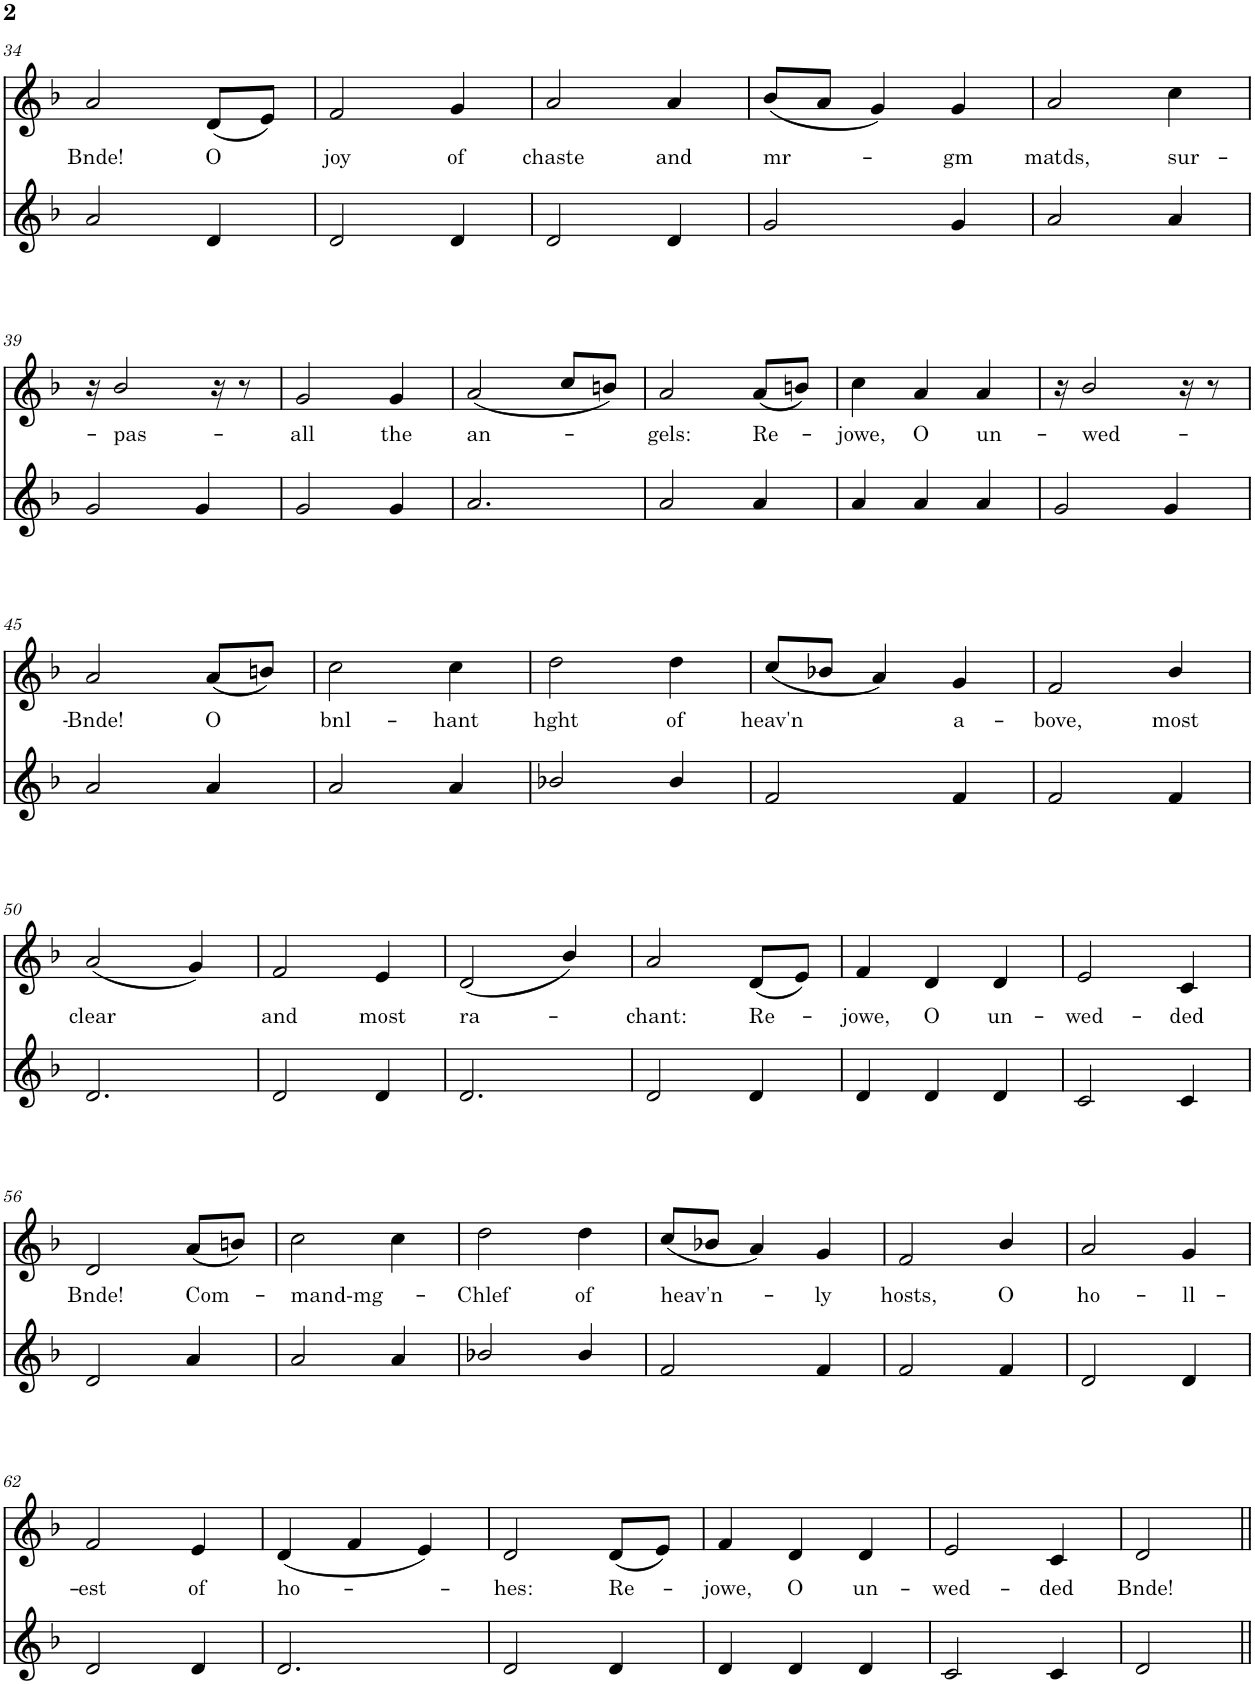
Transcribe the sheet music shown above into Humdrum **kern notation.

**kern	**kern	**text
*part2	*part1	*part1
*staff2	*staff1	*staff1
*I"Piano	*I"Piano	*
*I'Pno	*I'Pno	*
!!LO:PB:g=z
*clefG2	*clefG2	*
*k[b-]	*k[b-]	*
*M3/4	*M3/4	*
=34	=34	=34
!	!	!LO:LY:b
2a/	2a/	Bnde!
!	!	!LO:LY:b
4d/	(8d/L	O
.	8e/J)	.
=35	=35	=35
!	!	!LO:LY:b
2d/	2f/	joy
!	!	!LO:LY:b
4d/	4g/	of
=36	=36	=36
!	!	!LO:LY:b
2d/	2a/	chaste
!	!	!LO:LY:b
4d/	4a/	and
=37	=37	=37
!	!	!LO:LY:b
2g/	(8b-/L	mr-
.	8a/J	.
.	4g/)	.
!	!	!LO:LY:b
4g/	4g/	-gm
=38	=38	=38
!	!	!LO:LY:b
2a/	2a/	matds,
!	!	!LO:LY:b
4a/	4cc\	sur-
!!LO:LB:g=z
=39	=39	=39
2g/	16r	.
!	!	!LO:LY:b
.	2b-/	-pas-
4g/	.	.
.	16r	.
.	8r	.
=40	=40	=40
!	!	!LO:LY:b
2g/	2g/	-all
!	!	!LO:LY:b
4g/	4g/	the
=41	=41	=41
!	!	!LO:LY:b
2.a/	(2a/	an-
.	8cc/L	.
.	8bn/J)	.
=42	=42	=42
!	!	!LO:LY:b
2a/	2a/	-gels:
!	!	!LO:LY:b
4a/	(8a/L	Re-
.	8bn/J)	.
=43	=43	=43
!	!	!LO:LY:b
4a/	4cc\	-jowe,
!	!	!LO:LY:b
4a/	4a/	O
!	!	!LO:LY:b
4a/	4a/	un-
=44	=44	=44
2g/	16r	.
!	!	!LO:LY:b
.	2b-/	-wed-
4g/	.	.
.	16r	.
.	8r	.
!!LO:LB:g=z
=45	=45	=45
!	!	!LO:LY:b
2a/	2a/	-Bnde!
!	!	!LO:LY:b
4a/	(8a/L	O
.	8bn/J)	.
=46	=46	=46
!	!	!LO:LY:b
2a/	2cc\	bnl-
!	!	!LO:LY:b
4a/	4cc\	-hant
=47	=47	=47
!	!	!LO:LY:b
2b-X/	2dd\	hght
!	!	!LO:LY:b
4b-/	4dd\	of
=48	=48	=48
!	!	!LO:LY:b
2f/	(8cc/L	heav'n
.	8b-X/J	.
.	4a/)	.
!	!	!LO:LY:b
4f/	4g/	a-
=49	=49	=49
!	!	!LO:LY:b
2f/	2f/	-bove,
!	!	!LO:LY:b
4f/	4b-/	most
!!LO:LB:g=z
=50	=50	=50
!	!	!LO:LY:b
2.d/	(2a/	clear
.	4g/)	.
=51	=51	=51
!	!	!LO:LY:b
2d/	2f/	and
!	!	!LO:LY:b
4d/	4e/	most
=52	=52	=52
!	!	!LO:LY:b
2.d/	(2d/	ra-
.	4b-/)	.
=53	=53	=53
!	!	!LO:LY:b
2d/	2a/	-chant:
!	!	!LO:LY:b
4d/	(8d/L	Re-
.	8e/J)	.
=54	=54	=54
!	!	!LO:LY:b
4d/	4f/	-jowe,
!	!	!LO:LY:b
4d/	4d/	O
!	!	!LO:LY:b
4d/	4d/	un-
=55	=55	=55
!	!	!LO:LY:b
2c/	2e/	-wed-
!	!	!LO:LY:b
4c/	4c/	-ded
!!LO:LB:g=z
=56	=56	=56
!	!	!LO:LY:b
2d/	2d/	Bnde!
!	!	!LO:LY:b
4a/	(8a/L	Com-
.	8bn/J)	.
=57	=57	=57
!	!	!LO:LY:b
2a/	2cc\	-mand-mg-
4a/	4cc\	.
=58	=58	=58
!	!	!LO:LY:b
2b-X/	2dd\	-Chlef
!	!	!LO:LY:b
4b-/	4dd\	of
=59	=59	=59
!	!	!LO:LY:b
2f/	(8cc/L	heav'n-
.	8b-X/J	.
.	4a/)	.
!	!	!LO:LY:b
4f/	4g/	-ly
=60	=60	=60
!	!	!LO:LY:b
2f/	2f/	hosts,
!	!	!LO:LY:b
4f/	4b-/	O
=61	=61	=61
!	!	!LO:LY:b
2d/	2a/	ho-
!	!	!LO:LY:b
4d/	4g/	-ll-
!!LO:LB:g=z
=62	=62	=62
!	!	!LO:LY:b
2d/	2f/	-est
!	!	!LO:LY:b
4d/	4e/	of
=63	=63	=63
!	!	!LO:LY:b
2.d/	(4d/	ho-
.	4f/	.
.	4e/)	.
=64	=64	=64
!	!	!LO:LY:b
2d/	2d/	-hes:
!	!	!LO:LY:b
4d/	(8d/L	Re-
.	8e/J)	.
=65	=65	=65
!	!	!LO:LY:b
4d/	4f/	-jowe,
!	!	!LO:LY:b
4d/	4d/	O
!	!	!LO:LY:b
4d/	4d/	un-
=66	=66	=66
!	!	!LO:LY:b
2c/	2e/	-wed-
!	!	!LO:LY:b
4c/	4c/	-ded
=67	=67	=67
!	!	!LO:LY:b
2d/	2d/	Bnde!
=||	=||	=||
*-	*-	*-
